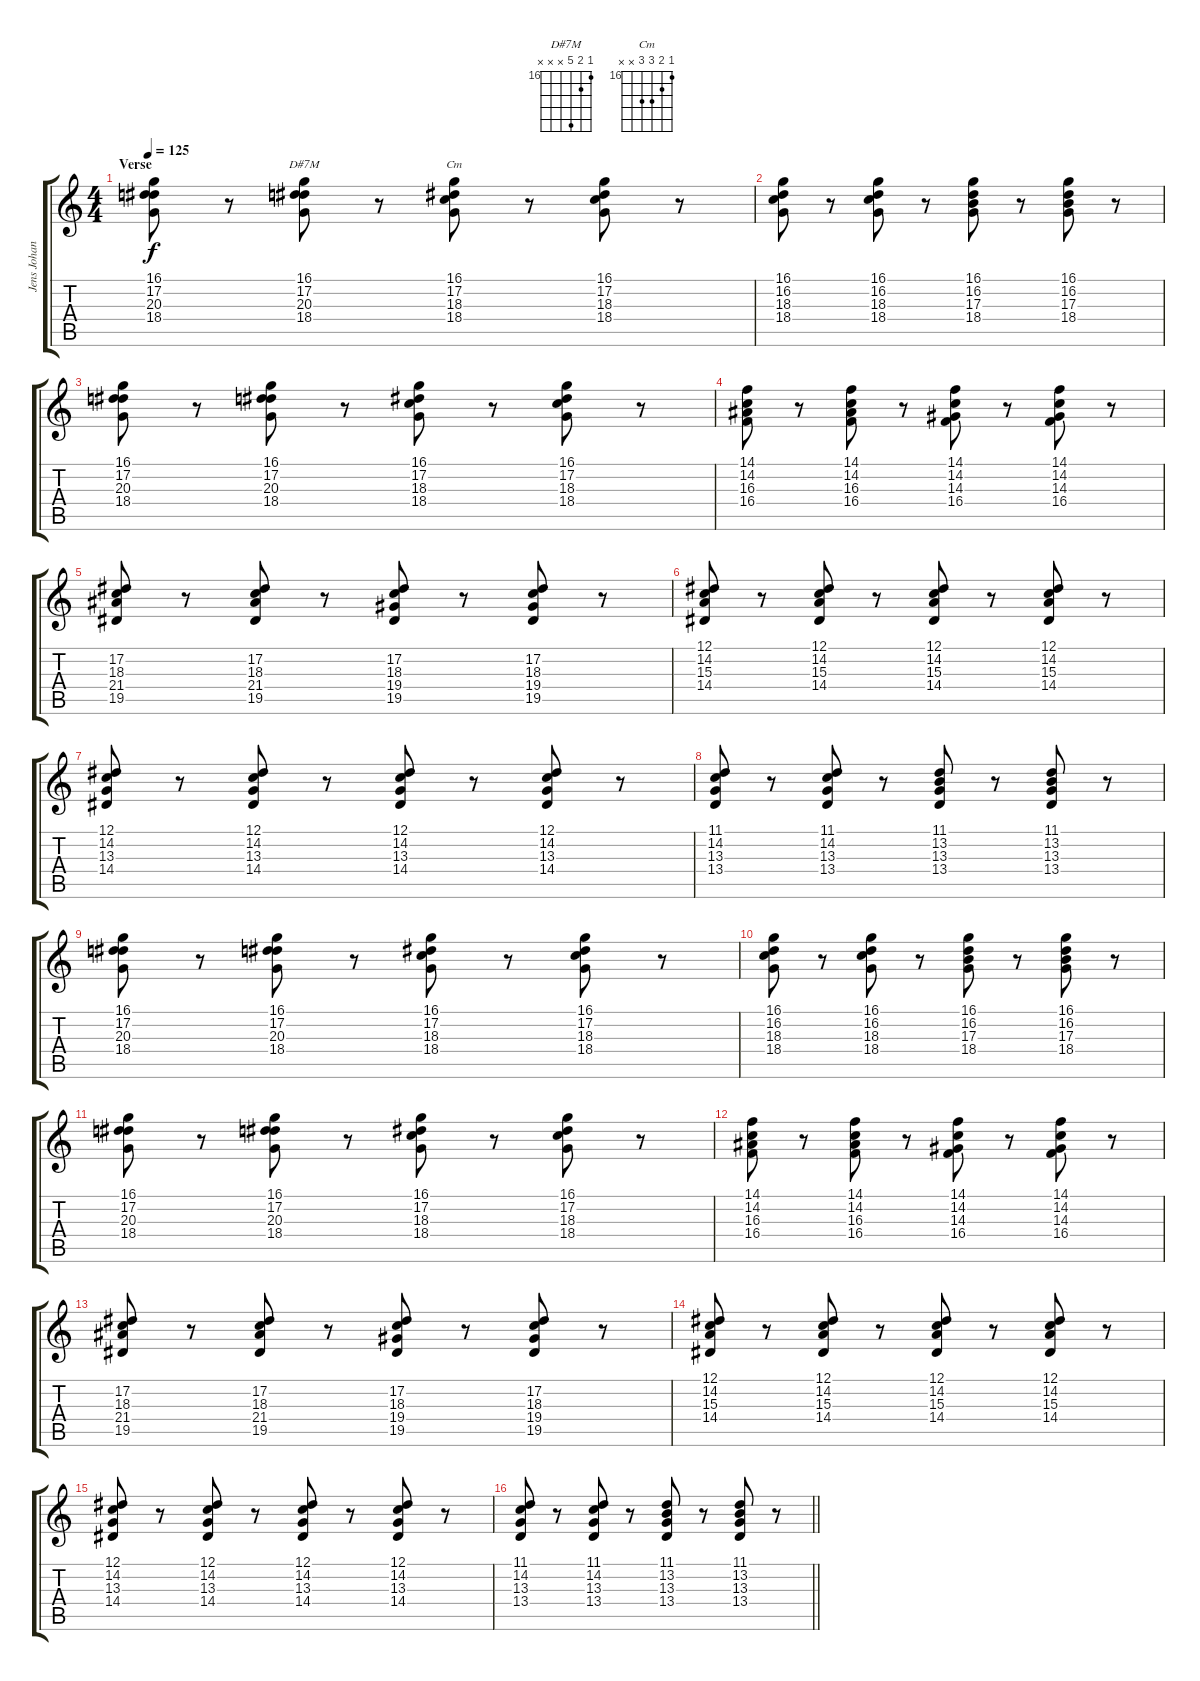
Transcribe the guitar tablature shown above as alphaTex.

\track ("Jens Johansson" "Jens Johan") {instrument synthbrass1}
\staff {score tabs}
\tuning (Eb4 Bb3 Gb3 Db3 Ab2 Eb2) {hide}
\chord ("D#7M" 16 17 20 x x x) {firstfret 16}
\chord ("Cm" 16 17 18 18 x x) {firstfret 16}
\ts (4 4)
\section ("" "Verse")
\tempo 125
\clef g2
\ks c
(16.1 17.2 20.3 18.4).8{dy f} r.8 (16.1 17.2 20.3 18.4).8{ch "D#7M"} r.8 (16.1 17.2 18.3 18.4).8{ch "Cm"} r.8 (16.1 17.2 18.3 18.4).8 r.8 |
(16.1 16.2 18.3 18.4).8 r.8 (16.1 16.2 18.3 18.4).8 r.8 (16.1 16.2 17.3 18.4).8 r.8 (16.1 16.2 17.3 18.4).8 r.8 |
(16.1 17.2 20.3 18.4).8 r.8 (16.1 17.2 20.3 18.4).8 r.8 (16.1 17.2 18.3 18.4).8 r.8 (16.1 17.2 18.3 18.4).8 r.8 |
(14.1 14.2 16.3 16.4).8 r.8 (14.1 14.2 16.3 16.4).8 r.8 (14.1 14.2 14.3 16.4).8 r.8 (14.1 14.2 14.3 16.4).8 r.8 |
(17.2 18.3 21.4 19.5).8 r.8 (17.2 18.3 21.4 19.5).8 r.8 (17.2 18.3 19.4 19.5).8 r.8 (17.2 18.3 19.4 19.5).8 r.8 |
(12.1 14.2 15.3 14.4).8 r.8 (12.1 14.2 15.3 14.4).8 r.8 (12.1 14.2 15.3 14.4).8 r.8 (12.1 14.2 15.3 14.4).8 r.8 |
(12.1 14.2 13.3 14.4).8 r.8 (12.1 14.2 13.3 14.4).8 r.8 (12.1 14.2 13.3 14.4).8 r.8 (12.1 14.2 13.3 14.4).8 r.8 |
(11.1 14.2 13.3 13.4).8 r.8 (11.1 14.2 13.3 13.4).8 r.8 (11.1 13.2 13.3 13.4).8 r.8 (11.1 13.2 13.3 13.4).8 r.8 |
(16.1 17.2 20.3 18.4).8 r.8 (16.1 17.2 20.3 18.4).8 r.8 (16.1 17.2 18.3 18.4).8 r.8 (16.1 17.2 18.3 18.4).8 r.8 |
(16.1 16.2 18.3 18.4).8 r.8 (16.1 16.2 18.3 18.4).8 r.8 (16.1 16.2 17.3 18.4).8 r.8 (16.1 16.2 17.3 18.4).8 r.8 |
(16.1 17.2 20.3 18.4).8 r.8 (16.1 17.2 20.3 18.4).8 r.8 (16.1 17.2 18.3 18.4).8 r.8 (16.1 17.2 18.3 18.4).8 r.8 |
(14.1 14.2 16.3 16.4).8 r.8 (14.1 14.2 16.3 16.4).8 r.8 (14.1 14.2 14.3 16.4).8 r.8 (14.1 14.2 14.3 16.4).8 r.8 |
(17.2 18.3 21.4 19.5).8 r.8 (17.2 18.3 21.4 19.5).8 r.8 (17.2 18.3 19.4 19.5).8 r.8 (17.2 18.3 19.4 19.5).8 r.8 |
(12.1 14.2 15.3 14.4).8 r.8 (12.1 14.2 15.3 14.4).8 r.8 (12.1 14.2 15.3 14.4).8 r.8 (12.1 14.2 15.3 14.4).8 r.8 |
(12.1 14.2 13.3 14.4).8 r.8 (12.1 14.2 13.3 14.4).8 r.8 (12.1 14.2 13.3 14.4).8 r.8 (12.1 14.2 13.3 14.4).8 r.8 |
\barLineRight lightlight
(11.1 14.2 13.3 13.4).8 r.8 (11.1 14.2 13.3 13.4).8 r.8 (11.1 13.2 13.3 13.4).8 r.8 (11.1 13.2 13.3 13.4).8 r.8
